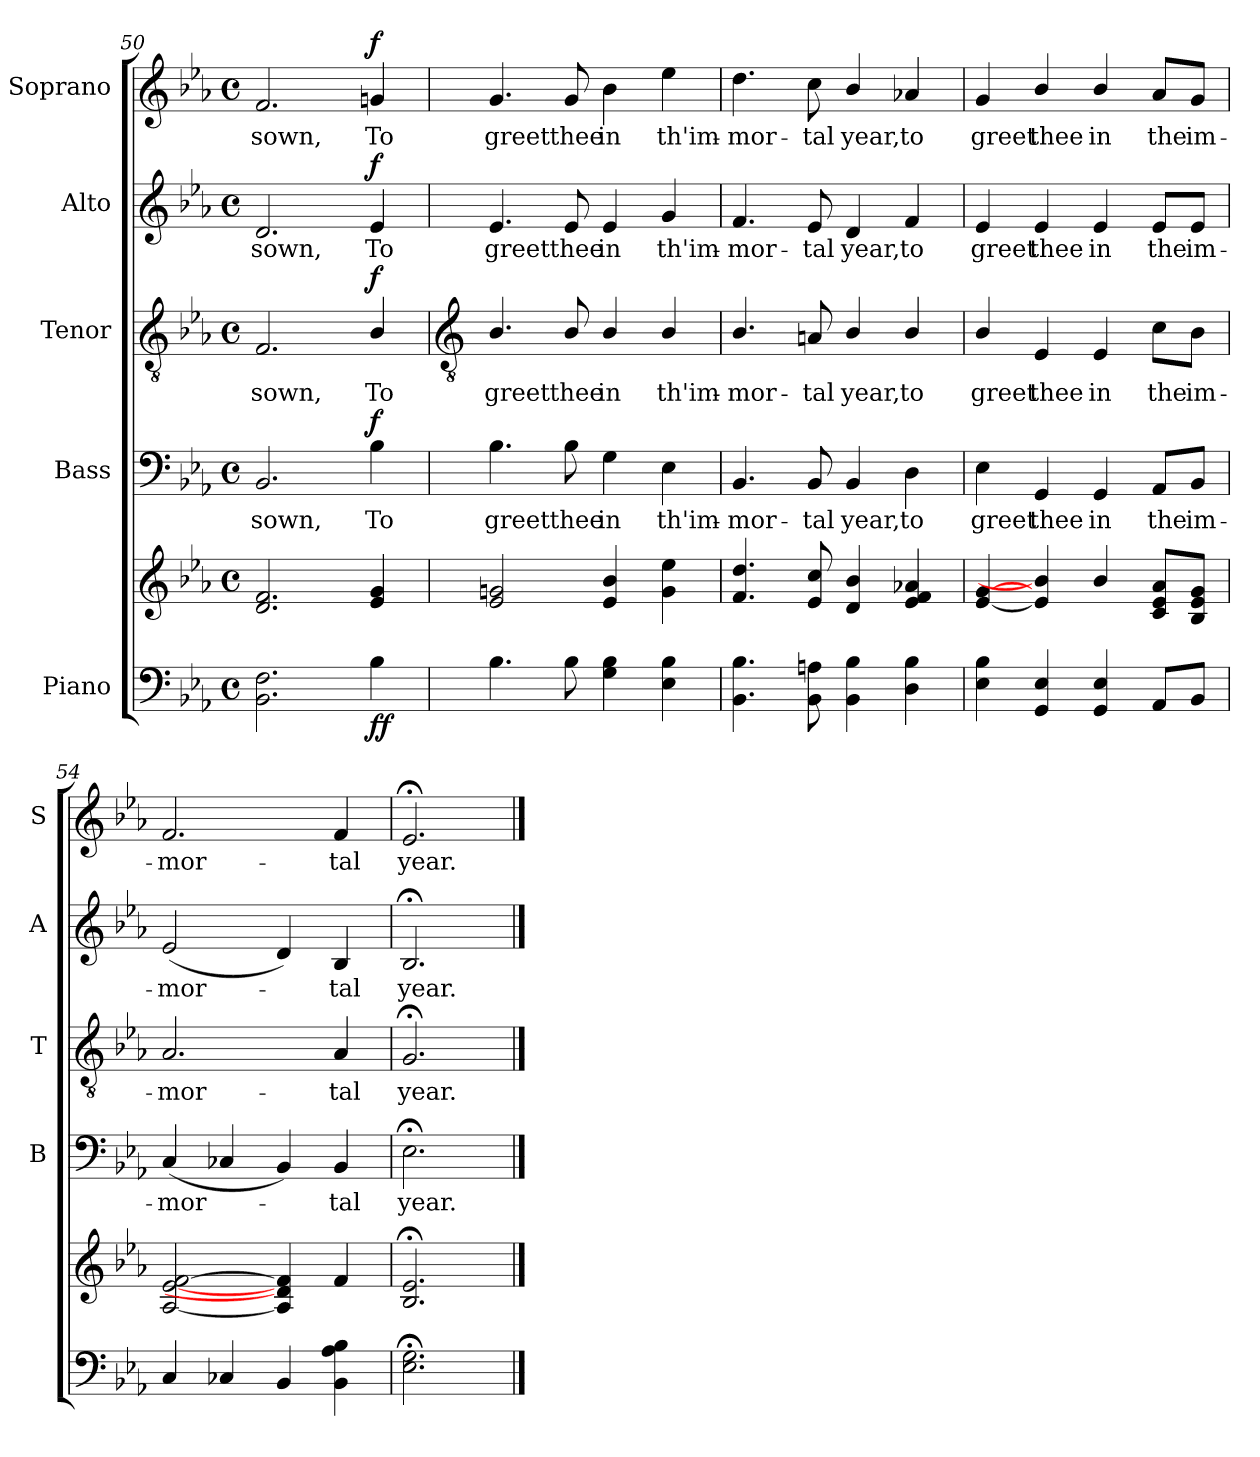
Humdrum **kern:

**kern	**kern	**dynam	**kern	**text	**dynam	**kern	**text	**dynam	**kern	**text	**dynam	**kern	**text	**dynam
*part5	*part5	*part5	*part4	*part4	*part4	*part3	*part3	*part3	*part2	*part2	*part2	*part1	*part1	*part1
*staff6	*staff5	*staff5/6	*staff4	*staff4	*staff4	*staff3	*staff3	*staff3	*staff2	*staff2	*staff2	*staff1	*staff1	*staff1
*I"Piano	*	*	*I"Bass	*	*	*I"Tenor	*	*	*I"Alto	*	*	*I"Soprano	*	*
*	*	*	*I'B	*	*	*I'T	*	*	*I'A	*	*	*I'S	*	*
*clefF4	*clefG2	*	*clefF4	*	*	*clefGv2	*	*	*clefG2	*	*	*clefG2	*	*
*k[b-e-a-]	*k[b-e-a-]	*	*k[b-e-a-]	*	*	*k[b-e-a-]	*	*	*k[b-e-a-]	*	*	*k[b-e-a-]	*	*
*E-:	*E-:	*	*E-:	*	*	*E-:	*	*	*E-:	*	*	*E-:	*	*
*M4/4	*M4/4	*	*M4/4	*	*	*M4/4	*	*	*M4/4	*	*	*M4/4	*	*
*met(c)	*met(c)	*	*met(c)	*	*	*met(c)	*	*	*met(c)	*	*	*met(c)	*	*
=50	=50	=50	=50	=50	=50	=50	=50	=50	=50	=50	=50	=50	=50	=50
!	!	!	!	!LO:LY:b	!	!	!LO:LY:b	!	!	!LO:LY:b	!	!	!LO:LY:b	!
2.BB- 2.F	2.d 2.f	.	2.BB-	sown,	.	2.F	sown,	.	2.d	sown,	.	2.f	sown,	.
!	!	!LO:DY:b=2	!	!LO:LY:b	!	!	!LO:LY:b	!	!	!LO:LY:b	!	!	!LO:LY:b	!
!	!	!LO:DY:n=1:b	!	!	!LO:DY:b	!	!	!LO:DY:b	!	!	!LO:DY:b	!	!	!LO:DY:b
4B-\	4e- 4g	f f	4B-	To	f	4B-/	To	f	4e-	To	f	4gn	To	f
!!LO:LB:g=z
=51	=51	=51	=51	=51	=51	=51	=51	=51	=51	=51	=51	=51	=51	=51
*	*	*	*	*	*	*clefGv2	*	*	*	*	*	*	*	*
!	!	!	!	!LO:LY:b	!	!	!LO:LY:b	!	!	!LO:LY:b	!	!	!LO:LY:b	!
4.B-	2e- 2gn	.	4.B-	greet	.	4.B-/	greet	.	4.e-	greet	.	4.g	greet	.
!	!	!	!	!LO:LY:b	!	!	!LO:LY:b	!	!	!LO:LY:b	!	!	!LO:LY:b	!
8B-	.	.	8B-	thee	.	8B-/	thee	.	8e-	thee	.	8g	thee	.
!	!	!	!	!LO:LY:b	!	!	!LO:LY:b	!	!	!LO:LY:b	!	!	!LO:LY:b	!
4G 4B-	4e- 4b-	.	4G	in	.	4B-/	in	.	4e-	in	.	4b-	in	.
!	!	!	!	!LO:LY:b	!	!	!LO:LY:b	!	!	!LO:LY:b	!	!	!LO:LY:b	!
4E- 4B-	4g 4ee-	.	4E-	th'im-	.	4B-/	th'im-	.	4g	th'im-	.	4ee-	th'im-	.
=52	=52	=52	=52	=52	=52	=52	=52	=52	=52	=52	=52	=52	=52	=52
!	!	!	!	!LO:LY:b	!	!	!LO:LY:b	!	!	!LO:LY:b	!	!	!LO:LY:b	!
4.BB- 4.B-	4.f 4.dd	.	4.BB-	-mor-	.	4.B-/	-mor-	.	4.f	-mor-	.	4.dd	-mor-	.
!	!	!	!	!LO:LY:b	!	!	!LO:LY:b	!	!	!LO:LY:b	!	!	!LO:LY:b	!
8BB- 8An	8e- 8cc	.	8BB-	-tal	.	8An	-tal	.	8e-	-tal	.	8cc	-tal	.
!	!	!	!	!LO:LY:b	!	!	!LO:LY:b	!	!	!LO:LY:b	!	!	!LO:LY:b	!
4BB- 4B-	4d/ 4b-/	.	4BB-	year,	.	4B-/	year,	.	4d	year,	.	4b-/	year,	.
!	!	!	!	!LO:LY:b	!	!	!LO:LY:b	!	!	!LO:LY:b	!	!	!LO:LY:b	!
4D 4B-	4e- 4f 4a-X	.	4D	to	.	4B-/	to	.	4f	to	.	4a-X	to	.
=53	=53	=53	=53	=53	=53	=53	=53	=53	=53	=53	=53	=53	=53	=53
!	!	!	!	!LO:LY:b	!	!	!LO:LY:b	!	!	!LO:LY:b	!	!	!LO:LY:b	!
4E- 4B-	[4e- [4g	.	4E-	greet	.	4B-/	greet	.	4e-	greet	.	4g	greet	.
!	!	!	!	!LO:LY:b	!	!	!LO:LY:b	!	!	!LO:LY:b	!	!	!LO:LY:b	!
4GG 4E-	4e-/] 4b-/]	.	4GG	thee	.	4E-	thee	.	4e-	thee	.	4b-/	thee	.
!	!	!	!	!LO:LY:b	!	!	!LO:LY:b	!	!	!LO:LY:b	!	!	!LO:LY:b	!
4GG 4E-	4b-/	.	4GG	in	.	4E-	in	.	4e-	in	.	4b-/	in	.
!	!	!	!	!LO:LY:b	!	!	!LO:LY:b	!	!	!LO:LY:b	!	!	!LO:LY:b	!
8AA-L	8c 8e- 8a-L	.	8AA-/L	the	.	8c\L	the	.	8e-/L	the	.	8a-/L	the	.
!	!	!	!	!LO:LY:b	!	!	!LO:LY:b	!	!	!LO:LY:b	!	!	!LO:LY:b	!
8BB-J	8B- 8e- 8gJ	.	8BB-/J	im-	.	8B-\J	im-	.	8e-/J	im-	.	8g/J	im-	.
=54	=54	=54	=54	=54	=54	=54	=54	=54	=54	=54	=54	=54	=54	=54
!	!	!	!	!LO:LY:b	!	!	!LO:LY:b	!	!	!LO:LY:b	!	!	!LO:LY:b	!
4C	[2A- [2e- [2f	.	(<4C	-mor-	.	2.A-	-mor-	.	(<2e-	-mor-	.	2.f	-mor-	.
4C-X	.	.	4C-X	.	.	.	.	.	.	.	.	.	.	.
4BB-	4A-] 4d] 4f]	.	4BB-)	.	.	.	.	.	4d)	.	.	.	.	.
!	!	!	!	!LO:LY:b	!	!	!LO:LY:b	!	!	!LO:LY:b	!	!	!LO:LY:b	!
4BB- 4A- 4B-	4f	.	4BB-	tal	.	4A-	-tal	.	4B-	tal	.	4f	-tal	.
=55	=55	=55	=55	=55	=55	=55	=55	=55	=55	=55	=55	=55	=55	=55
!	!	!	!	!LO:LY:b	!	!	!LO:LY:b	!	!	!LO:LY:b	!	!	!LO:LY:b	!
2.E-;< 2.G;<	2.B-;< 2.e-;<	.	2.E-;<	year.	.	2.G;<	year.	.	2.B-;<	year.	.	2.e-;<	year.	.
==	==	==	==	==	==	==	==	==	==	==	==	==	==	==
*-	*-	*-	*-	*-	*-	*-	*-	*-	*-	*-	*-	*-	*-	*-
